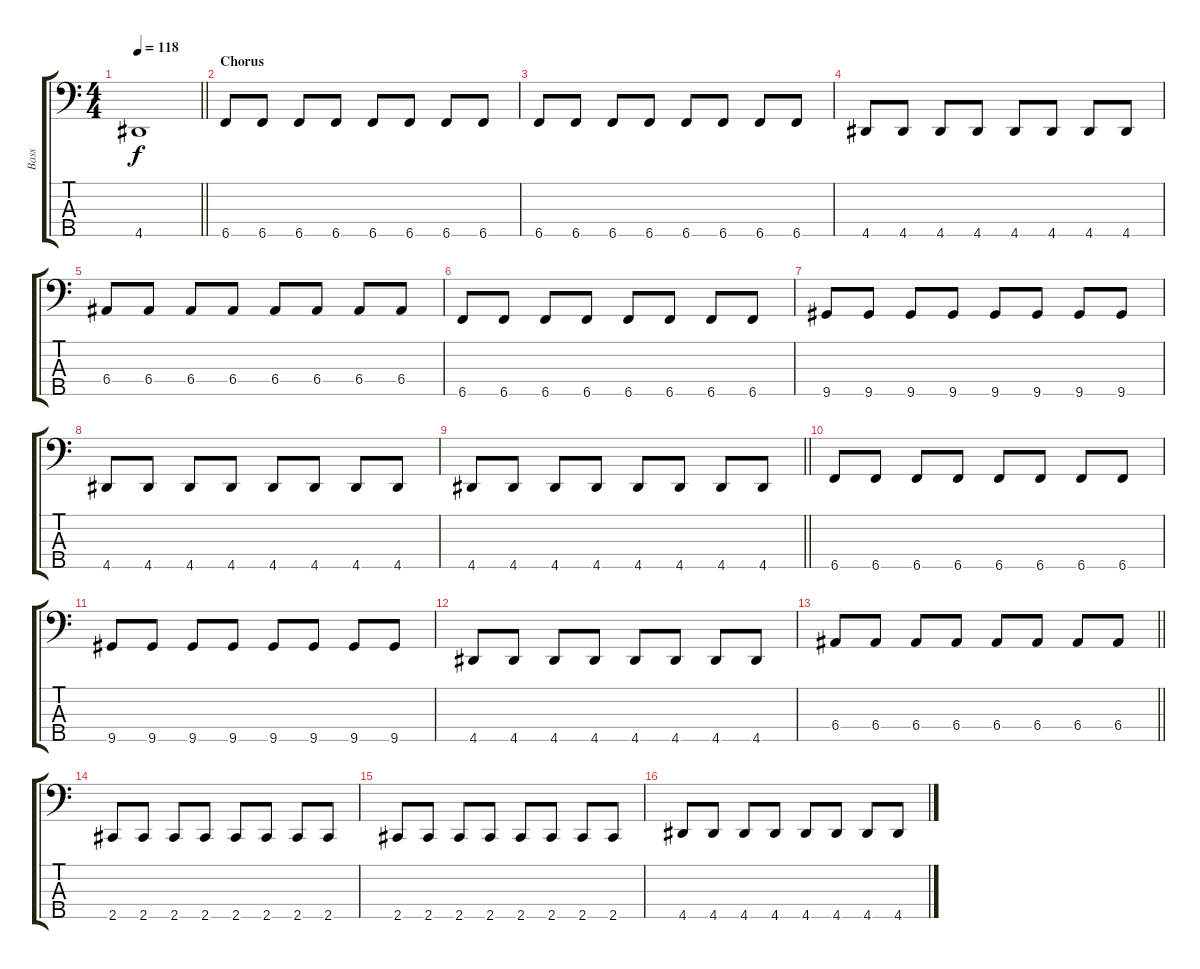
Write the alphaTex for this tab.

\track ("Bass" "Bass") {instrument electricbassfinger}
\staff {score tabs}
\tuning (G2 D2 A1 E1 B0) {hide}
\ts (4 4)
\tempo 118
\clef f4
\barLineRight lightlight
\ks c
4.5.1{dy f} |
\section ("" "Chorus")
6.5.8 6.5.8 6.5.8 6.5.8 6.5.8 6.5.8 6.5.8 6.5.8 |
6.5.8 6.5.8 6.5.8 6.5.8 6.5.8 6.5.8 6.5.8 6.5.8 |
4.5.8 4.5.8 4.5.8 4.5.8 4.5.8 4.5.8 4.5.8 4.5.8 |
6.4.8 6.4.8 6.4.8 6.4.8 6.4.8 6.4.8 6.4.8 6.4.8 |
6.5.8 6.5.8 6.5.8 6.5.8 6.5.8 6.5.8 6.5.8 6.5.8 |
9.5.8 9.5.8 9.5.8 9.5.8 9.5.8 9.5.8 9.5.8 9.5.8 |
4.5.8 4.5.8 4.5.8 4.5.8 4.5.8 4.5.8 4.5.8 4.5.8 |
\barLineRight lightlight
4.5.8 4.5.8 4.5.8 4.5.8 4.5.8 4.5.8 4.5.8 4.5.8 |
6.5.8 6.5.8 6.5.8 6.5.8 6.5.8 6.5.8 6.5.8 6.5.8 |
9.5.8 9.5.8 9.5.8 9.5.8 9.5.8 9.5.8 9.5.8 9.5.8 |
4.5.8 4.5.8 4.5.8 4.5.8 4.5.8 4.5.8 4.5.8 4.5.8 |
\barLineRight lightlight
6.4.8 6.4.8 6.4.8 6.4.8 6.4.8 6.4.8 6.4.8 6.4.8 |
2.5.8 2.5.8 2.5.8 2.5.8 2.5.8 2.5.8 2.5.8 2.5.8 |
2.5.8 2.5.8 2.5.8 2.5.8 2.5.8 2.5.8 2.5.8 2.5.8 |
4.5.8 4.5.8 4.5.8 4.5.8 4.5.8 4.5.8 4.5.8 4.5.8
